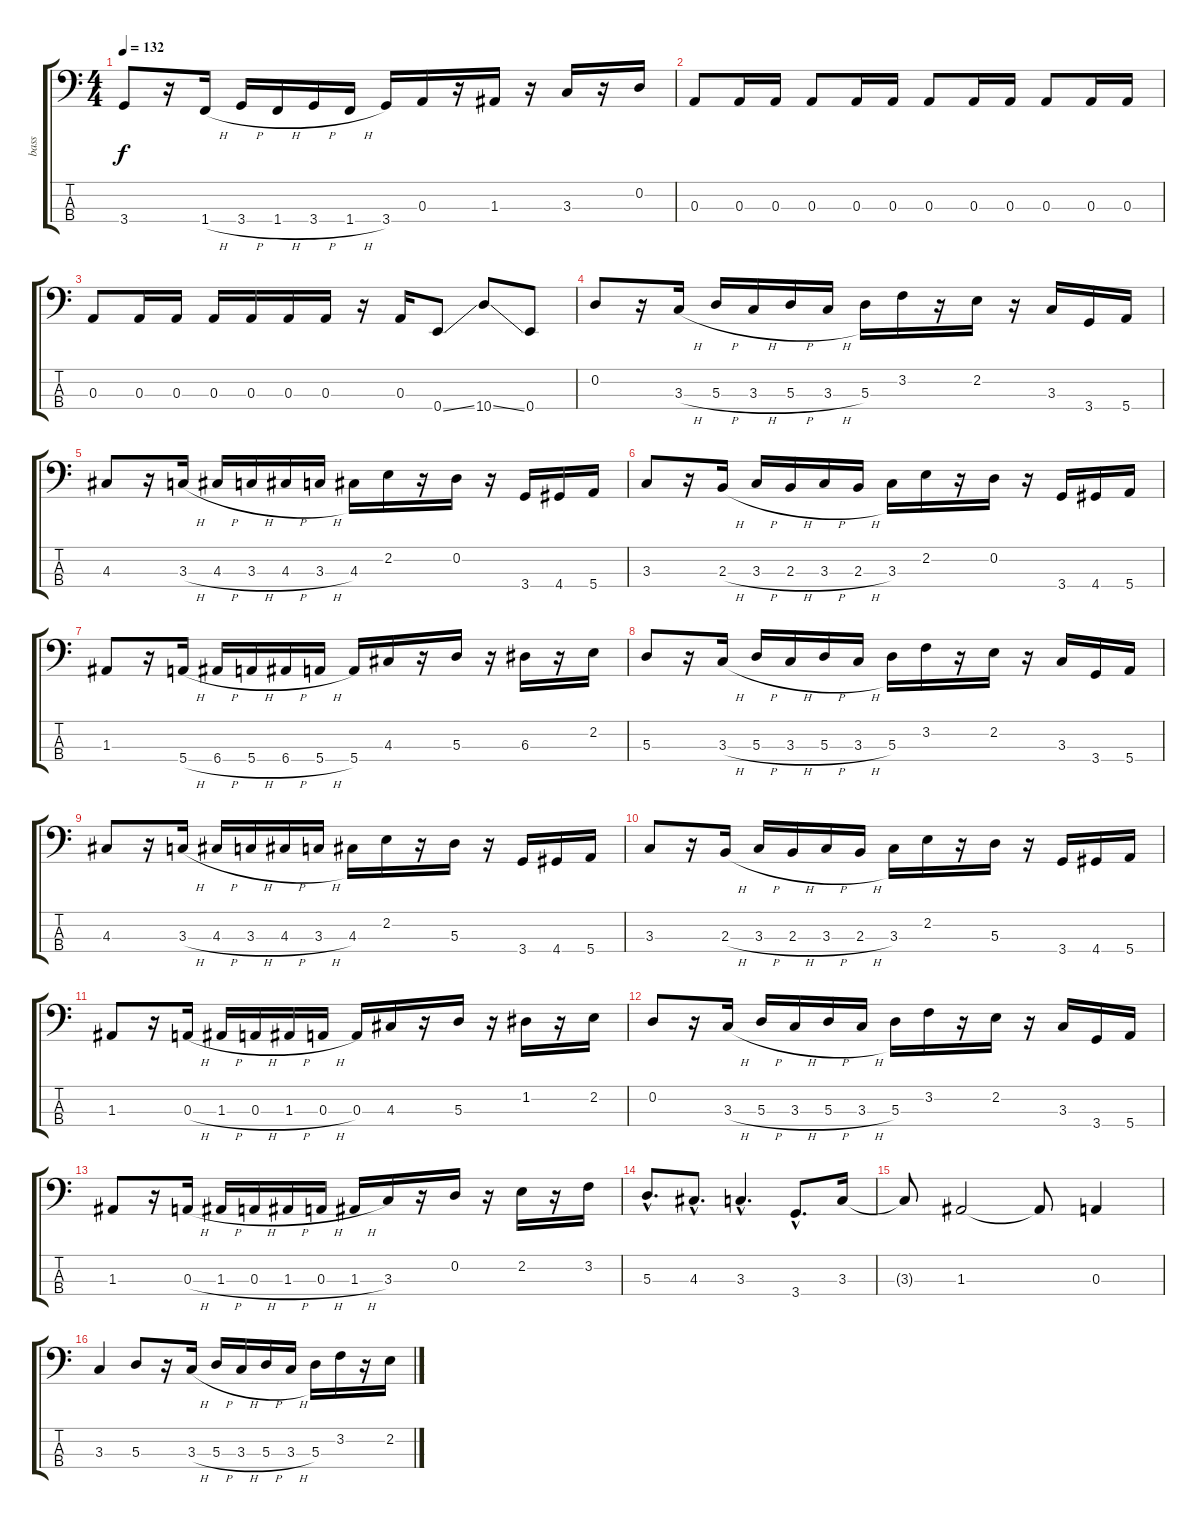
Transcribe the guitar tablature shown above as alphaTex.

\track ("bass" "bass") {instrument electricbasspick}
\staff {score tabs}
\tuning (G2 D2 A1 E1) {hide}
\ts (4 4)
\tempo 132
\clef f4
\ks c
3.4.8{dy f} r.16 1.4{h}.16 3.4{h}.16 1.4{h}.16 3.4{h}.16 1.4{h}.16 3.4.16 0.3.16 r.16 1.3.16 r.16 3.3.16 r.16 0.2.16 |
0.3.8 0.3.16 0.3.16 0.3.8 0.3.16 0.3.16 0.3.8 0.3.16 0.3.16 0.3.8 0.3.16 0.3.16 |
0.3.8 0.3.16 0.3.16 0.3.16 0.3.16 0.3.16 0.3.16 r.16 0.3.16 0.4{ss}.8 10.4{ss}.8 0.4.8 |
0.2.8 r.16 3.3{h}.16 5.3{h}.16 3.3{h}.16 5.3{h}.16 3.3{h}.16 5.3.16 3.2.16 r.16 2.2.16 r.16 3.3.16 3.4.16 5.4.16 |
4.3.8 r.16 3.3{h}.16 4.3{h}.16 3.3{h}.16 4.3{h}.16 3.3{h}.16 4.3.16 2.2.16 r.16 0.2.16 r.16 3.4.16 4.4.16 5.4.16 |
3.3.8 r.16 2.3{h}.16 3.3{h}.16 2.3{h}.16 3.3{h}.16 2.3{h}.16 3.3.16 2.2.16 r.16 0.2.16 r.16 3.4.16 4.4.16 5.4.16 |
1.3.8 r.16 5.4{h}.16 6.4{h}.16 5.4{h}.16 6.4{h}.16 5.4{h}.16 5.4.16 4.3.16 r.16 5.3.16 r.16 6.3.16 r.16 2.2.16 |
5.3.8 r.16 3.3{h}.16 5.3{h}.16 3.3{h}.16 5.3{h}.16 3.3{h}.16 5.3.16 3.2.16 r.16 2.2.16 r.16 3.3.16 3.4.16 5.4.16 |
4.3.8 r.16 3.3{h}.16 4.3{h}.16 3.3{h}.16 4.3{h}.16 3.3{h}.16 4.3.16 2.2.16 r.16 5.3.16 r.16 3.4.16 4.4.16 5.4.16 |
3.3.8 r.16 2.3{h}.16 3.3{h}.16 2.3{h}.16 3.3{h}.16 2.3{h}.16 3.3.16 2.2.16 r.16 5.3.16 r.16 3.4.16 4.4.16 5.4.16 |
1.3.8 r.16 0.3{h}.16 1.3{h}.16 0.3{h}.16 1.3{h}.16 0.3{h}.16 0.3.16 4.3.16 r.16 5.3.16 r.16 1.2.16 r.16 2.2.16 |
0.2.8 r.16 3.3{h}.16 5.3{h}.16 3.3{h}.16 5.3{h}.16 3.3{h}.16 5.3.16 3.2.16 r.16 2.2.16 r.16 3.3.16 3.4.16 5.4.16 |
1.3.8 r.16 0.3{h}.16 1.3{h}.16 0.3{h}.16 1.3{h}.16 0.3{h}.16 1.3{h}.16 3.3.16 r.16 0.2.16 r.16 2.2.16 r.16 3.2.16 |
5.3{hac}.8{d} 4.3{hac}.8{d} 3.3{hac}.4{d} 3.4{hac}.8{d} 3.3.16 |
3.3{t}.8 1.3.2 1.3{t}.8 0.3.4 |
3.3.4 5.3.8 r.16 3.3{h}.16 5.3{h}.16 3.3{h}.16 5.3{h}.16 3.3{h}.16 5.3.16 3.2.16 r.16 2.2.16
